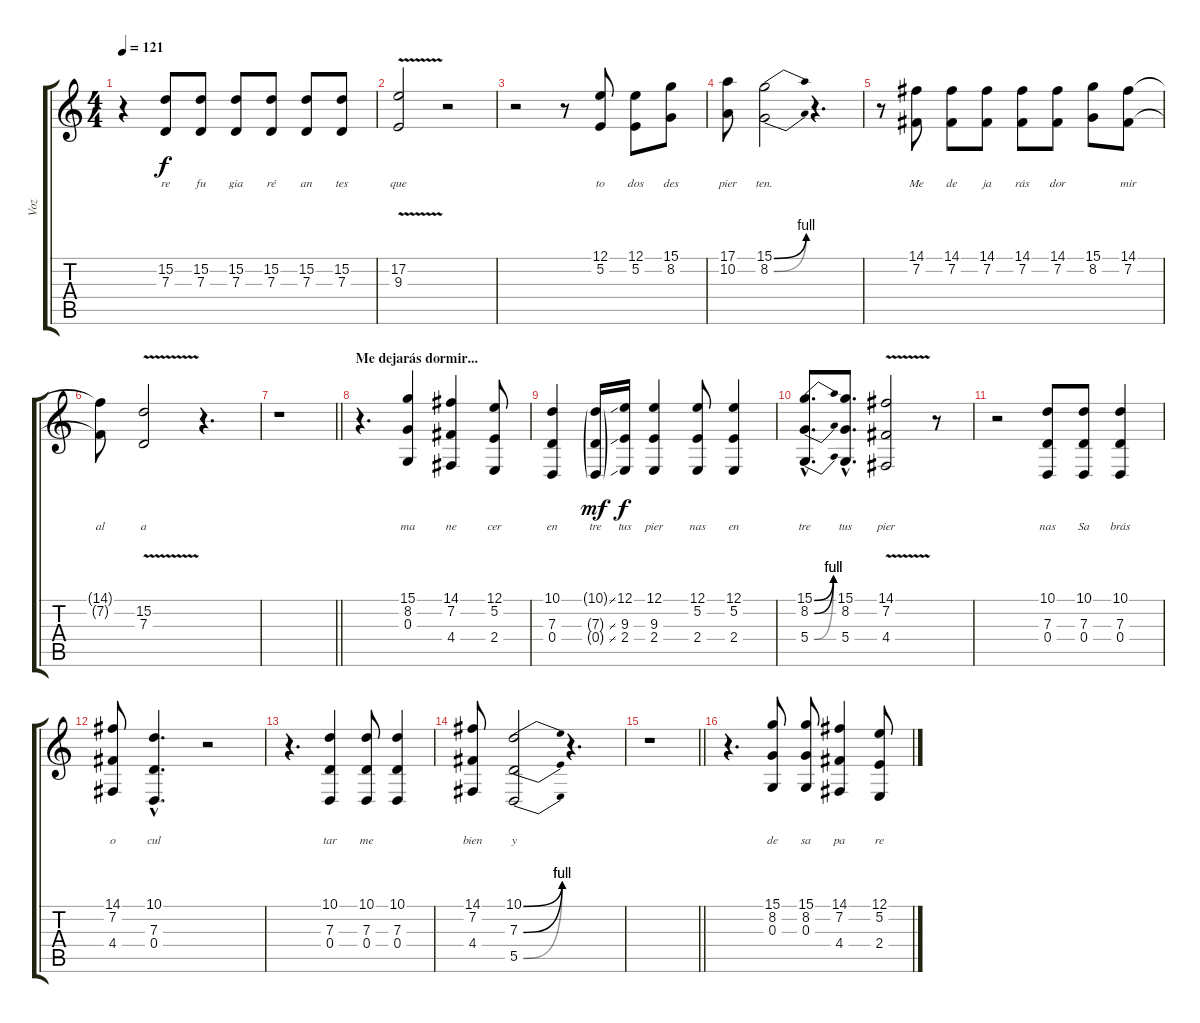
\track ("Voz" "Voz") {instrument drawbarorgan}
\staff {score tabs}
\tuning (E4 B3 G3 D3 A2 E2) {hide}
\ts (4 4)
\tempo 121
\clef g2
\ks c
r.4{dy fff} (15.2 7.3).8{lyrics (0 "re") lyrics (1 "") lyrics (2 "") lyrics (3 "") lyrics (4 "") dy f} (15.2 7.3).8{lyrics (0 "fu") lyrics (1 "") lyrics (2 "") lyrics (3 "") lyrics (4 "")} (15.2 7.3).8{lyrics (0 "gia") lyrics (1 "") lyrics (2 "") lyrics (3 "") lyrics (4 "")} (15.2 7.3).8{lyrics (0 "ré") lyrics (1 "") lyrics (2 "") lyrics (3 "") lyrics (4 "")} (15.2 7.3).8{lyrics (0 "an") lyrics (1 "") lyrics (2 "") lyrics (3 "") lyrics (4 "")} (15.2 7.3).8{lyrics (0 "tes") lyrics (1 "") lyrics (2 "") lyrics (3 "") lyrics (4 "")} |
(17.2{v} 9.3{v}).2{lyrics (0 "que") lyrics (1 "") lyrics (2 "") lyrics (3 "") lyrics (4 "")} r.2 |
r.2 r.8 (12.1 5.2).8{lyrics (0 "to") lyrics (1 "") lyrics (2 "") lyrics (3 "") lyrics (4 "")} (12.1 5.2).8{lyrics (0 "dos") lyrics (1 "") lyrics (2 "") lyrics (3 "") lyrics (4 "")} (15.1 8.2).8{lyrics (0 "des") lyrics (1 "") lyrics (2 "") lyrics (3 "") lyrics (4 "")} |
(17.1 10.2).8{lyrics (0 "pier") lyrics (1 "") lyrics (2 "") lyrics (3 "") lyrics (4 "")} (15.1{be (bend 0 0 60 4)} 8.2{be (bend 0 0 60 4)}).2{lyrics (0 "ten.") lyrics (1 "") lyrics (2 "") lyrics (3 "") lyrics (4 "")} r.4{d} |
r.8 (14.1 7.2).8{lyrics (0 "Me") lyrics (1 "") lyrics (2 "") lyrics (3 "") lyrics (4 "")} (14.1 7.2).8{lyrics (0 "de") lyrics (1 "") lyrics (2 "") lyrics (3 "") lyrics (4 "")} (14.1 7.2).8{lyrics (0 "ja") lyrics (1 "") lyrics (2 "") lyrics (3 "") lyrics (4 "")} (14.1 7.2).8{lyrics (0 "rás") lyrics (1 "") lyrics (2 "") lyrics (3 "") lyrics (4 "")} (14.1 7.2).8{lyrics (0 "dor") lyrics (1 "") lyrics (2 "") lyrics (3 "") lyrics (4 "")} (15.1 8.2).8{lyrics (0 "") lyrics (1 "") lyrics (2 "") lyrics (3 "") lyrics (4 "")} (14.1 7.2).8{lyrics (0 "mir") lyrics (1 "") lyrics (2 "") lyrics (3 "") lyrics (4 "")} |
(14.1{t} 7.2{t}).8{lyrics (0 "al") lyrics (1 "") lyrics (2 "") lyrics (3 "") lyrics (4 "")} (15.2{v} 7.3{v}).2{lyrics (0 "a") lyrics (1 "") lyrics (2 "") lyrics (3 "") lyrics (4 "")} r.4{d} |
\barLineRight lightlight
r.1 |
\section ("" "Me dejarás dormir...")
r.4{d volume 11} (15.1 8.2 0.3).4{lyrics (0 "ma") lyrics (1 "") lyrics (2 "") lyrics (3 "") lyrics (4 "")} (14.1 7.2 4.4).4{lyrics (0 "ne") lyrics (1 "") lyrics (2 "") lyrics (3 "") lyrics (4 "")} (12.1 5.2 2.4).8{lyrics (0 "cer") lyrics (1 "") lyrics (2 "") lyrics (3 "") lyrics (4 "")} |
(10.1 7.3 0.4).4{lyrics (0 "en") lyrics (1 "") lyrics (2 "") lyrics (3 "") lyrics (4 "")} (10.1{ss g} 7.3{ss g} 0.4{ss g}).16{lyrics (0 "tre") lyrics (1 "") lyrics (2 "") lyrics (3 "") lyrics (4 "") dy mf} (12.1 9.3 2.4).16{lyrics (0 "tus") lyrics (1 "") lyrics (2 "") lyrics (3 "") lyrics (4 "") dy f} (12.1 9.3 2.4).4{lyrics (0 "pier") lyrics (1 "") lyrics (2 "") lyrics (3 "") lyrics (4 "")} (12.1 5.2 2.4).8{lyrics (0 "nas") lyrics (1 "") lyrics (2 "") lyrics (3 "") lyrics (4 "")} (12.1 5.2 2.4).4{lyrics (0 "en") lyrics (1 "") lyrics (2 "") lyrics (3 "") lyrics (4 "")} |
(15.1{be (bend 0 0 60 4) hac} 8.2{be (bend 0 0 60 4) hac} 5.4{be (bend 0 0 60 4) hac}).8{d lyrics (0 "tre") lyrics (1 "") lyrics (2 "") lyrics (3 "") lyrics (4 "")} (15.1{hac} 8.2{hac} 5.4{hac}).8{d lyrics (0 "tus") lyrics (1 "") lyrics (2 "") lyrics (3 "") lyrics (4 "")} (14.1{v} 7.2{v} 4.4{v}).2{lyrics (0 "pier") lyrics (1 "") lyrics (2 "") lyrics (3 "") lyrics (4 "")} r.8 |
r.2 (10.1 7.3 0.4).8{lyrics (0 "nas") lyrics (1 "") lyrics (2 "") lyrics (3 "") lyrics (4 "")} (10.1 7.3 0.4).8{lyrics (0 "Sa") lyrics (1 "") lyrics (2 "") lyrics (3 "") lyrics (4 "")} (10.1 7.3 0.4).4{lyrics (0 "brás") lyrics (1 "") lyrics (2 "") lyrics (3 "") lyrics (4 "")} |
(14.1 7.2 4.4).8{lyrics (0 "o") lyrics (1 "") lyrics (2 "") lyrics (3 "") lyrics (4 "")} (10.1{hac} 7.3{hac} 0.4{hac}).4{d lyrics (0 "cul") lyrics (1 "") lyrics (2 "") lyrics (3 "") lyrics (4 "")} r.2 |
r.4{d} (10.1 7.3 0.4).4{lyrics (0 "tar") lyrics (1 "") lyrics (2 "") lyrics (3 "") lyrics (4 "")} (10.1 7.3 0.4).8{lyrics (0 "me") lyrics (1 "") lyrics (2 "") lyrics (3 "") lyrics (4 "")} (10.1 7.3 0.4).4{lyrics (0 "") lyrics (1 "") lyrics (2 "") lyrics (3 "") lyrics (4 "")} |
(14.1 7.2 4.4).8{lyrics (0 "bien") lyrics (1 "") lyrics (2 "") lyrics (3 "") lyrics (4 "")} (10.1{be (bend 0 0 60 4)} 7.3{be (bend 0 0 60 4)} 5.5{be (bend 0 0 60 4)}).2{lyrics (0 "y") lyrics (1 "") lyrics (2 "") lyrics (3 "") lyrics (4 "")} r.4{d} |
\barLineRight lightlight
r.1 |
r.4{d} (15.1 8.2 0.3).8{lyrics (0 "de") lyrics (1 "") lyrics (2 "") lyrics (3 "") lyrics (4 "")} (15.1 8.2 0.3).8{lyrics (0 "sa") lyrics (1 "") lyrics (2 "") lyrics (3 "") lyrics (4 "")} (14.1 7.2 4.4).4{lyrics (0 "pa") lyrics (1 "") lyrics (2 "") lyrics (3 "") lyrics (4 "")} (12.1 5.2 2.4).8{lyrics (0 "re") lyrics (1 "") lyrics (2 "") lyrics (3 "") lyrics (4 "")}
